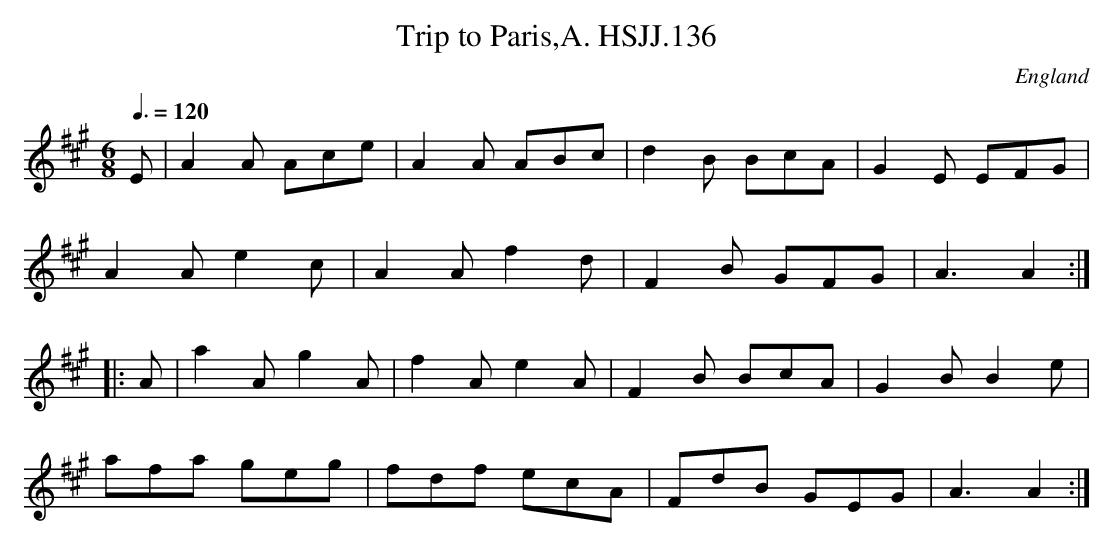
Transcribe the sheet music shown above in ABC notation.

X:1
T:Trip to Paris,A. HSJJ.136
L:1/8
M:6/8
O:England
Q:3/8=120
K:A
E|A2A Ace|A2A ABc|d2B BcA|G2E EFG|!
A2A e2c|A2Af2d|F2B GFG|A3A2:|!
|:A|a2Ag2A|f2Ae2A|F2B BcA|G2BB2e|!
afa geg|fdf ecA|FdB GEG|A3A2:|
